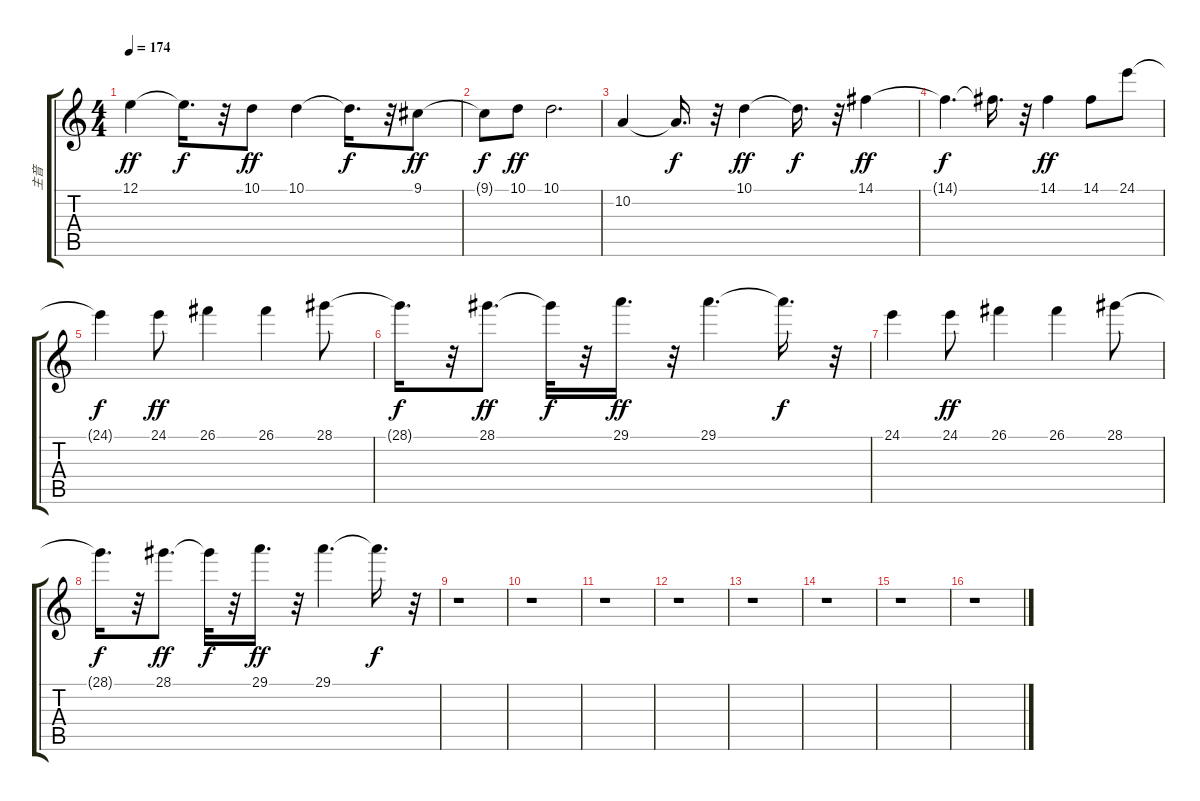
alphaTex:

\track ("主音" "主音") {instrument pad3polysynth}
\staff {score tabs}
\tuning (E4 B3 G3 D3 A2 E2) {hide}
\ts (4 4)
\tempo 174
\clef g2
\ks c
12.1.4{dy ff} 12.1{t}.16{d dy f} r.32 10.1.8{dy ff} 10.1.4 10.1{t}.16{d dy f} r.32 9.1.8{dy ff} |
9.1{t}.8{dy f} 10.1.8{dy ff} 10.1.2{d} |
10.2.4 10.2{t}.16{d dy f} r.32 10.1.4{dy ff} 10.1{t}.16{d dy f} r.32 14.1.4{dy ff} |
14.1{t}.4{d dy f} 14.1{t}.16{d} r.32 14.1.4{dy ff} 14.1.8 24.1.8 |
24.1{t}.4{dy f} 24.1.8{dy ff} 26.1.4 26.1.4 28.1.8 |
28.1{t}.16{d dy f} r.32 28.1.8{d dy ff} 28.1{t}.32{dy f} r.32 29.1.16{d dy ff} r.32 29.1.4{d} 29.1{t}.16{d dy f} r.32 |
24.1.4 24.1.8{dy ff} 26.1.4 26.1.4 28.1.8 |
28.1{t}.16{d dy f} r.32 28.1.8{d dy ff} 28.1{t}.32{dy f} r.32 29.1.16{d dy ff} r.32 29.1.4{d} 29.1{t}.16{d dy f} r.32 |
r.1 |
r.1 |
r.1 |
r.1 |
r.1 |
r.1 |
r.1 |
r.1
